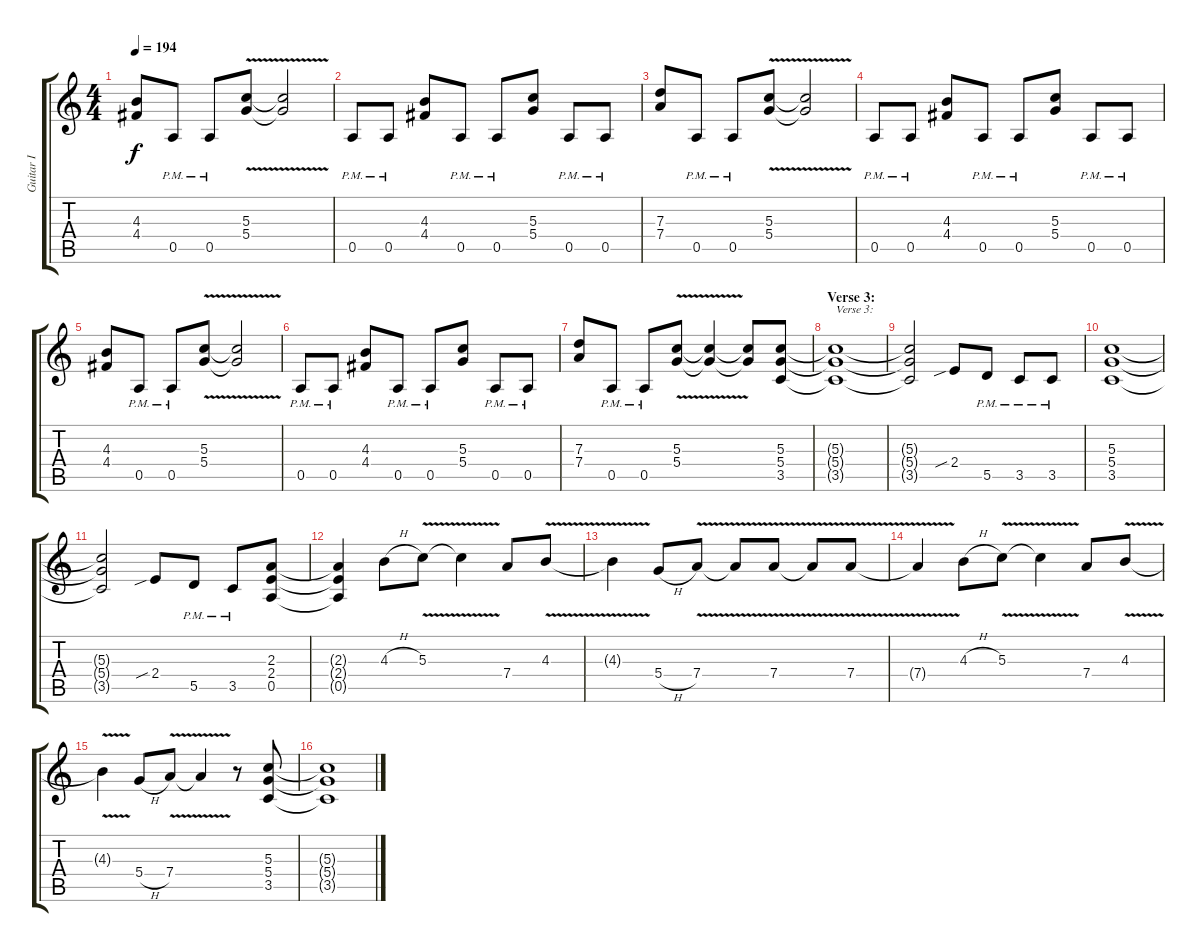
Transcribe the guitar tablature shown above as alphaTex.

\track ("Guitar I" "Guitar I") {instrument distortionguitar}
\staff {score tabs}
\tuning (E4 B3 G3 D3 A2 E2) {hide}
\ts (4 4)
\tempo 194
\clef g2
\ks c
(4.3 4.4).8{dy f} 0.5{pm}.8 0.5{pm}.8 (5.3{v} 5.4).8 (5.3{t} 5.4{t}).2 |
0.5{pm}.8 0.5{pm}.8 (4.3 4.4).8 0.5{pm}.8 0.5{pm}.8 (5.3 5.4).8 0.5{pm}.8 0.5{pm}.8 |
(7.3 7.4).8 0.5{pm}.8 0.5{pm}.8 (5.3{v} 5.4).8 (5.3{t} 5.4{t}).2 |
0.5{pm}.8 0.5{pm}.8 (4.3 4.4).8 0.5{pm}.8 0.5{pm}.8 (5.3 5.4).8 0.5{pm}.8 0.5{pm}.8 |
(4.3 4.4).8 0.5{pm}.8 0.5{pm}.8 (5.3{v} 5.4).8 (5.3{t} 5.4{t}).2 |
0.5{pm}.8 0.5{pm}.8 (4.3 4.4).8 0.5{pm}.8 0.5{pm}.8 (5.3 5.4).8 0.5{pm}.8 0.5{pm}.8 |
(7.3 7.4).8 0.5{pm}.8 0.5{pm}.8 (5.3{v} 5.4).8 (5.3{t} 5.4{t}).4 (5.3{t} 5.4{t}).8 (5.3 5.4 3.5).8 |
\section ("" "Verse 3:")
(5.3{t} 5.4{t} 3.5{t}).1{txt "Verse 3:"} |
(5.3{t} 5.4{t} 3.5{t}).2 2.4{sib}.8 5.5{pm}.8 3.5{pm}.8 3.5{pm}.8 |
(5.3 5.4 3.5).1 |
(5.3{t} 5.4{t} 3.5{t}).2 2.4{sib}.8 5.5{pm}.8 3.5{pm}.8 (2.3 2.4 0.5).8 |
(2.3{t} 2.4{t} 0.5{t}).4 4.3{h}.8 5.3{v}.8 5.3{t}.4 7.4.8 4.3{v}.8 |
4.3{t}.4 5.4{h}.8 7.4{v}.8 7.4{t}.8 7.4{v}.8 7.4{t}.8 7.4{v}.8 |
7.4{t}.4 4.3{h}.8 5.3{v}.8 5.3{t}.4 7.4.8 4.3{v}.8 |
4.3{t}.4 5.4{h}.8 7.4{v}.8 7.4{t}.4 r.8 (5.3 5.4 3.5).8 |
(5.3{t} 5.4{t} 3.5{t}).1
